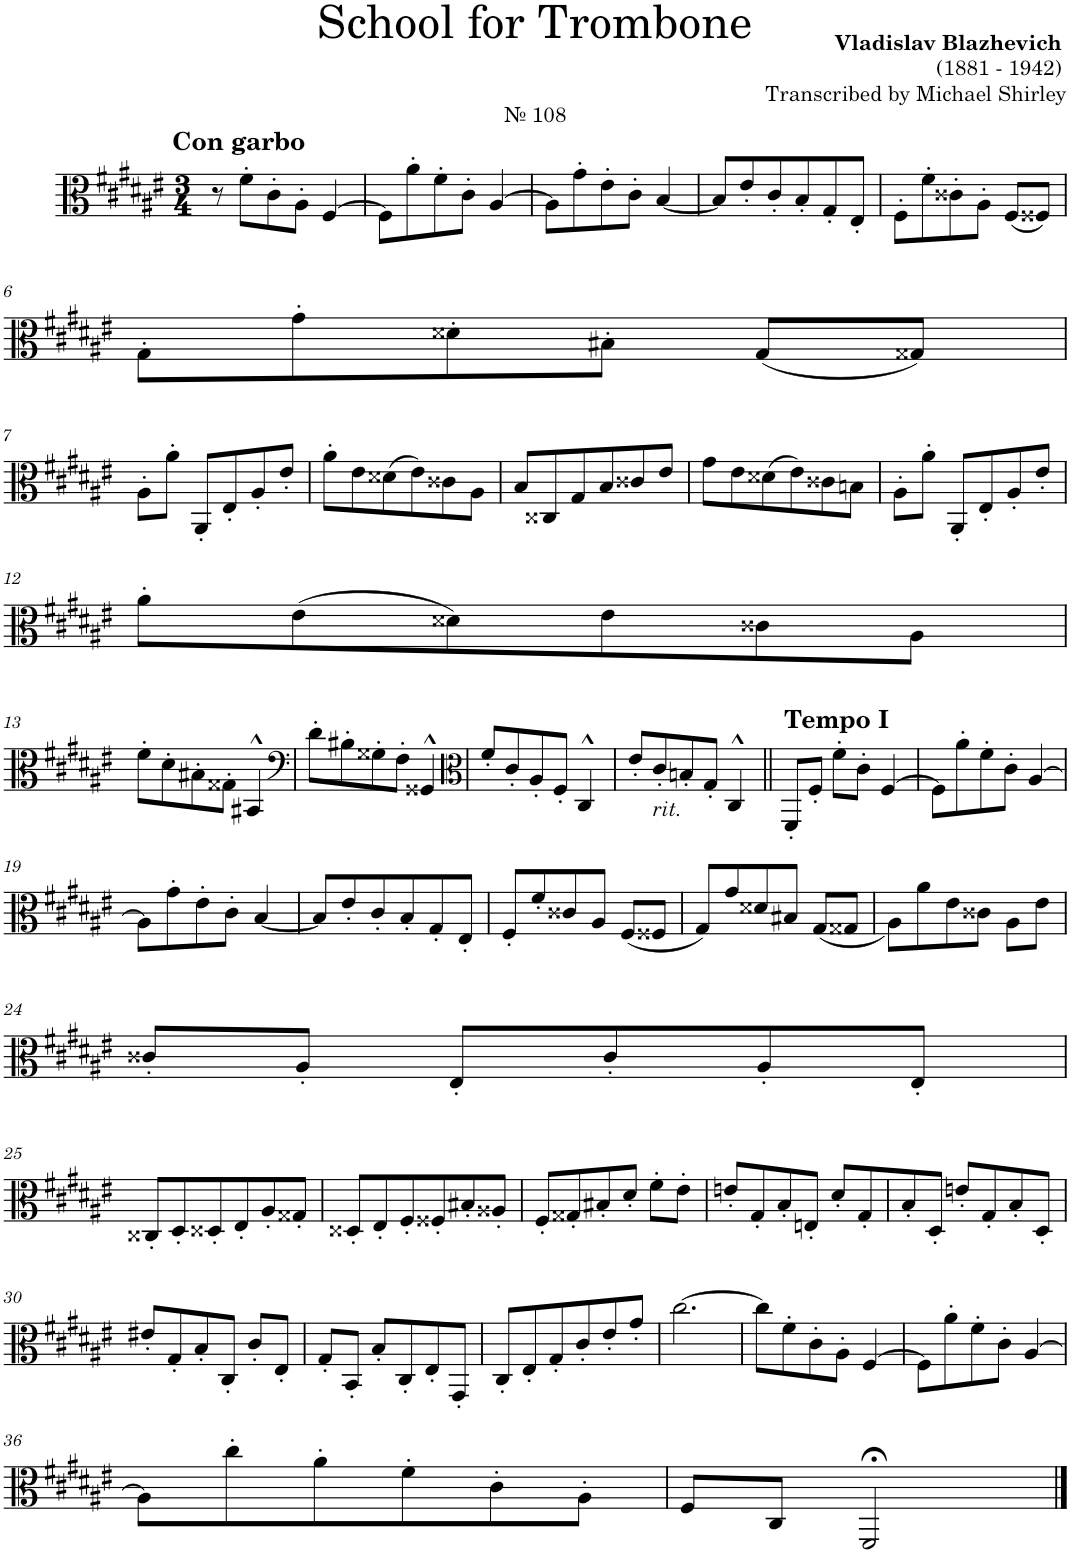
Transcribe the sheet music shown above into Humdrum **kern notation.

**kern
*part1
*staff1
*I"Trombone
*I'Tbn.
*clefC3
*k[f#c#g#d#a#e#]
*M3/4
=1
!LO:TX:a:t=№ 108
!LO:TX:a:B:t=Con garbo
8r
8f#'\L
8c#'\
8A#'\J
[4F#/
=2
8F#\L]
8a#'\
8f#'\
8c#'\J
[4A#/
=3
8A#\L]
8g#'\
8e#'\
8c#'\J
[4B/
=4
8B/L]
8e#'/
8c#'/
8B'/
8G#'/
8E#'/J
=5
8F#'\L
8f#'\
8c##X'\
8A#'\J
(8F#/L
8F##X/J)
!!LO:LB:g=z
=6
8G#'\L
8g#'\
8d##X'\
8B#X'\J
(8G#/L
8G##X/J)
!!LO:LB:g=z
=7
8A#'\L
8a#'\J
8AA#'/L
8E#'/
8A#'/
8e#'/J
=8
8a#'\L
8e#\
(8d##X\
8e#\)
8c##X\
8A#\J
=9
8B/L
8C##X/
8G#/
8B/
8c##X/
8e#/J
=10
8g#\L
8e#\
(8d##X\
8e#\)
8c##X\
8Bn\J
=11
8A#'\L
8a#'\J
8AA#'/L
8E#'/
8A#'/
8e#'/J
!!LO:LB:g=z
=12
8a#'\L
(8e#\
8d##X\)
8e#\
8c##X\
8A#\J
!!LO:LB:g=z
=13
8f#'\L
8d#'\
8B#X'\
8G##X'\J
4BB#X^^/
=14
*clefF4
8d#'\L
8B#X'\
8G##X'\
8F#'\J
4GG##X^^/
=15
*clefC3
8f#'/L
8c#'/
8A#'/
8F#'/J
4C#^^/
=16
8e#'/L
!LO:TX:b:i:t=rit.
8c#'/
8Bn'/
8G#'/J
4C#^^/
=17||
!LO:TX:a:B:t=Tempo I
8FF#'/L
8F#'/J
8f#'\L
8c#'\J
[4F#/
=18
8F#\L]
8a#'\
8f#'\
8c#'\J
[4A#/
!!LO:LB:g=z
=19
8A#\L]
8g#'\
8e#'\
8c#'\J
[4B/
=20
8B/L]
8e#'/
8c#'/
8B'/
8G#'/
8E#'/J
=21
8F#'/L
8f#'/
8c##X/
8A#/J
(8F#/L
8F##X/J
=22
8G#/L)
8g#/
8d##X/
8B#X/J
(<8G#/L
8G##X/J
=23
8A#\L)
8a#\
8e#\
8c##X\J
8A#\L
8e#\J
!!LO:LB:g=z
=24
8c##X'/L
8A#'/J
8E#'/L
8c##'/
8A#'/
8E#'/J
!!LO:LB:g=z
=25
8C##X'/L
8D#'/
8D##X'/
8E#'/
8A#'/
8G##X'/J
=26
8D##X'/L
8E#'/
8F#'/
8F##X'/
8B#X'/
8A##X'/J
=27
8F#'/L
8G##X'/
8B#X'/
8d#'/J
8f#'\L
8e#'\J
=28
8en'/L
8G#'/
8B'/
8En'/J
8d#'/L
8G#'/
=29
8B'/
8D#'/J
8en'/L
8G#'/
8B'/
8D#'/J
!!LO:LB:g=z
=30
8e#X'/L
8G#'/
8B'/
8C#'/J
8c#'/L
8E#'/J
=31
8G#'/L
8BB'/J
8B'/L
8C#'/
8E#'/
8GG#'/J
=32
8C#'/L
8E#'/
8G#'/
8c#'/
8e#'/
8g#'/J
=33
[2.cc#\
=34
8cc#\L]
8f#'\
8c#'\
8A#'\J
[4F#/
=35
8F#\L]
8a#'\
8f#'\
8c#'\J
[4A#/
!!LO:LB:g=z
=36
8A#\L]
8cc#'\
8a#'\
8f#'\
8c#'\
8A#'\J
=37
8F#/L
8C#/J
2FF#;</
==
*-
